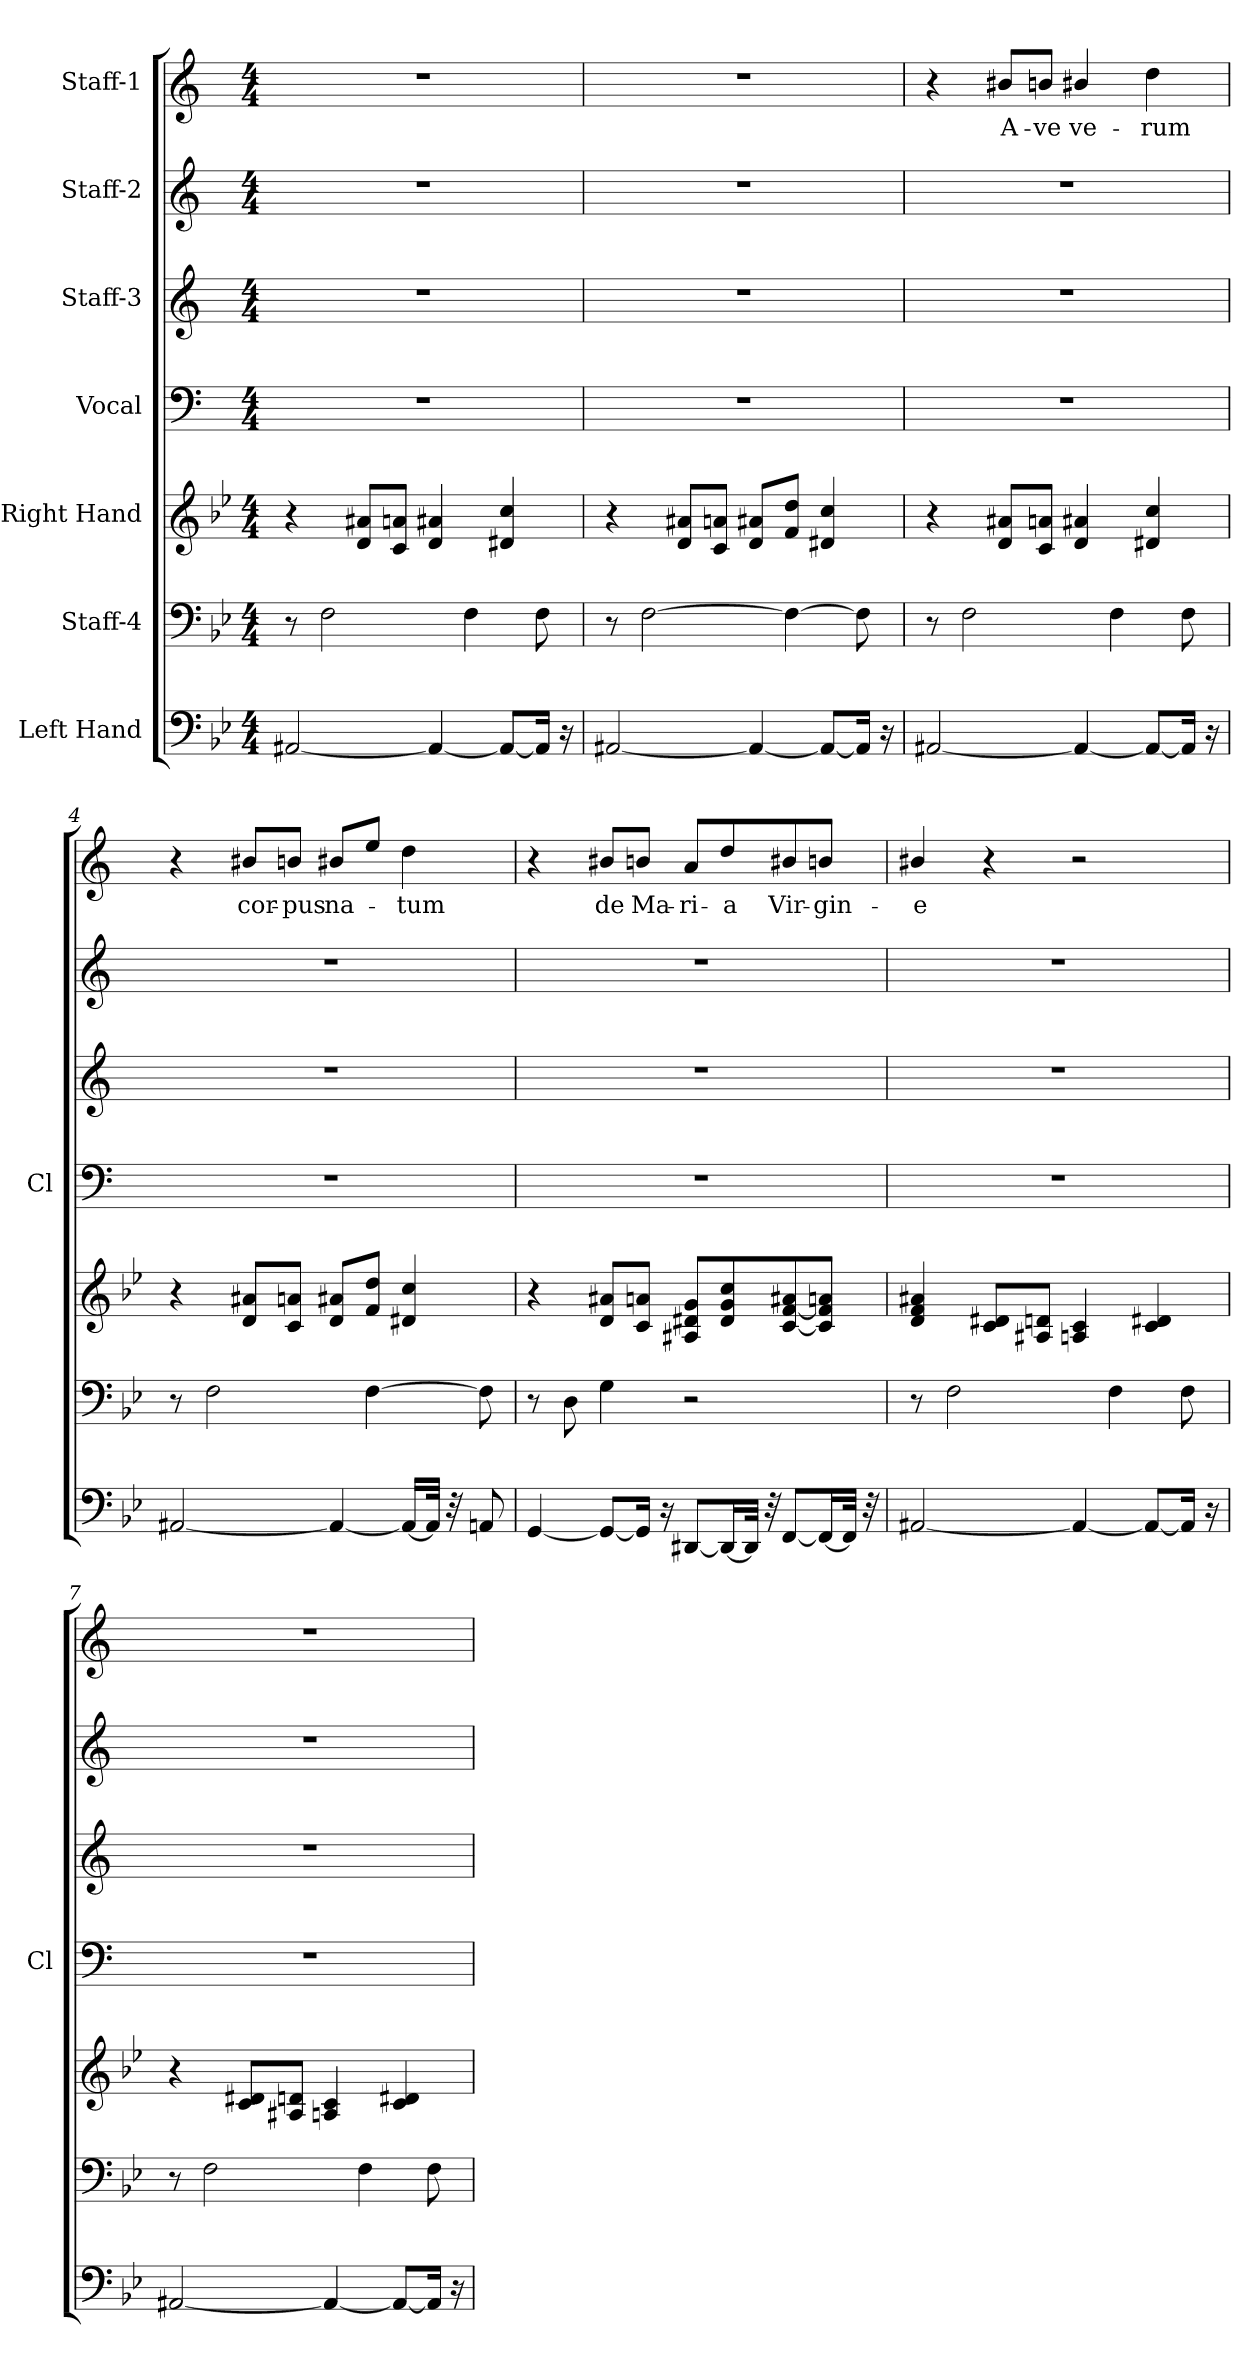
**kern	**kern	**kern	**kern	**kern	**kern	**kern	**text
*part7	*part6	*part5	*part4	*part3	*part2	*part1	*part1
*staff7	*staff6	*staff5	*staff4	*staff3	*staff2	*staff1	*staff1
*I"Left Hand	*I"Staff-4	*I"Right Hand	*I"Vocal	*I"Staff-3	*I"Staff-2	*I"Staff-1	*
*	*	*	*I'Cl	*	*	*	*
*clefF4	*clefF4	*clefG2	*clefF4	*clefG2	*clefG2	*clefG2	*
*	*	*	*ITrd1c2	*ITrd1c2	*ITrd1c2	*ITrd1c2	*
*k[b-e-]	*k[b-e-]	*k[b-e-]	*k[b-e-]	*k[b-e-]	*k[b-e-]	*k[b-e-]	*
*B-:	*B-:	*B-:	*B-:	*B-:	*B-:	*B-:	*
*M4/4	*M4/4	*M4/4	*M4/4	*M4/4	*M4/4	*M4/4	*
=1	=1	=1	=1	=1	=1	=1	=1
[2AA#X/	8r	4r	1r	1r	1r	1r	.
.	2F\	.	.	.	.	.	.
.	.	8d/ 8a#X/L	.	.	.	.	.
.	.	8c/ 8an/J	.	.	.	.	.
4AA#/_	.	4d/ 4a#X/	.	.	.	.	.
.	4F\	.	.	.	.	.	.
8AA#/L_	.	4d#X/ 4cc/	.	.	.	.	.
16AA#/Jk]	8F\	.	.	.	.	.	.
16r	.	.	.	.	.	.	.
=2	=2	=2	=2	=2	=2	=2	=2
[2AA#X/	8r	4r	1r	1r	1r	1r	.
.	[2F\	.	.	.	.	.	.
.	.	8d/ 8a#X/L	.	.	.	.	.
.	.	8c/ 8an/J	.	.	.	.	.
4AA#/_	.	8d/ 8a#X/L	.	.	.	.	.
.	4F\_	8f/ 8dd/J	.	.	.	.	.
8AA#/L_	.	4d#X/ 4cc/	.	.	.	.	.
16AA#/Jk]	8F\]	.	.	.	.	.	.
16r	.	.	.	.	.	.	.
=3	=3	=3	=3	=3	=3	=3	=3
[2AA#X/	8r	4r	1r	1r	1r	4r	.
.	2F\	.	.	.	.	.	.
.	.	8d/ 8a#X/L	.	.	.	8a#X/L	A-
.	.	8c/ 8an/J	.	.	.	8an/J	-ve
4AA#/_	.	4d/ 4a#X/	.	.	.	4a#X/	ve-
.	4F\	.	.	.	.	.	.
8AA#/L_	.	4d#X/ 4cc/	.	.	.	4cc\	-rum
16AA#/Jk]	8F\	.	.	.	.	.	.
16r	.	.	.	.	.	.	.
!!LO:PB:g=z
=4	=4	=4	=4	=4	=4	=4	=4
[2AA#X/	8r	4r	1r	1r	1r	4r	.
.	2F\	.	.	.	.	.	.
.	.	8d/ 8a#X/L	.	.	.	8a#X/L	cor-
.	.	8c/ 8an/J	.	.	.	8an/J	-pus
4AA#/_	.	8d/ 8a#X/L	.	.	.	8a#X/L	na-
.	[4F\	8f/ 8dd/J	.	.	.	8dd/J	.
16AA#/LL_	.	4d#X/ 4cc/	.	.	.	4cc\	-tum
32AA#/JJk]	.	.	.	.	.	.	.
32r	.	.	.	.	.	.	.
8AAn/	8F\]	.	.	.	.	.	.
=5	=5	=5	=5	=5	=5	=5	=5
[4GG/	8r	4r	1r	1r	1r	4r	.
.	8D\	.	.	.	.	.	.
8GG/L_	4G\	8d/ 8a#X/L	.	.	.	8a#X/L	de
16GG/Jk]	.	8c/ 8an/J	.	.	.	8an/J	Ma-
16r	.	.	.	.	.	.	.
[8DD#X/L	2r	8A#X/ 8d#X/ 8g/L	.	.	.	8g/L	-ri-
16DD#/L_	.	8d#/ 8g/ 8cc/	.	.	.	8cc/	-a
32DD#/JJk]	.	.	.	.	.	.	.
32r	.	.	.	.	.	.	.
[8FF/L	.	[8c/ [8f/ 8a#X/	.	.	.	8a#X/	Vir-
16FF/L_	.	8c/] 8f/] 8an/J	.	.	.	8an/J	-gin-
32FF/JJk]	.	.	.	.	.	.	.
32r	.	.	.	.	.	.	.
=6	=6	=6	=6	=6	=6	=6	=6
[2AA#X/	8r	4d/ 4f/ 4a#X/	1r	1r	1r	4a#X/	-e
.	2F\	.	.	.	.	.	.
.	.	8c/ 8d#X/L	.	.	.	4r	.
.	.	8A#X/ 8dn/J	.	.	.	.	.
4AA#/_	.	4An/ 4c/	.	.	.	2r	.
.	4F\	.	.	.	.	.	.
8AA#/L_	.	4c/ 4d#X/	.	.	.	.	.
16AA#/Jk]	8F\	.	.	.	.	.	.
16r	.	.	.	.	.	.	.
!!LO:PB:g=z
=7	=7	=7	=7	=7	=7	=7	=7
[2AA#X/	8r	4r	1r	1r	1r	1r	.
.	2F\	.	.	.	.	.	.
.	.	8c/ 8d#X/L	.	.	.	.	.
.	.	8A#X/ 8dn/J	.	.	.	.	.
4AA#/_	.	4An/ 4c/	.	.	.	.	.
.	4F\	.	.	.	.	.	.
8AA#/L_	.	4c/ 4d#X/	.	.	.	.	.
16AA#/Jk]	8F\	.	.	.	.	.	.
16r	.	.	.	.	.	.	.
=	=	=	=	=	=	=	=
*-	*-	*-	*-	*-	*-	*-	*-
